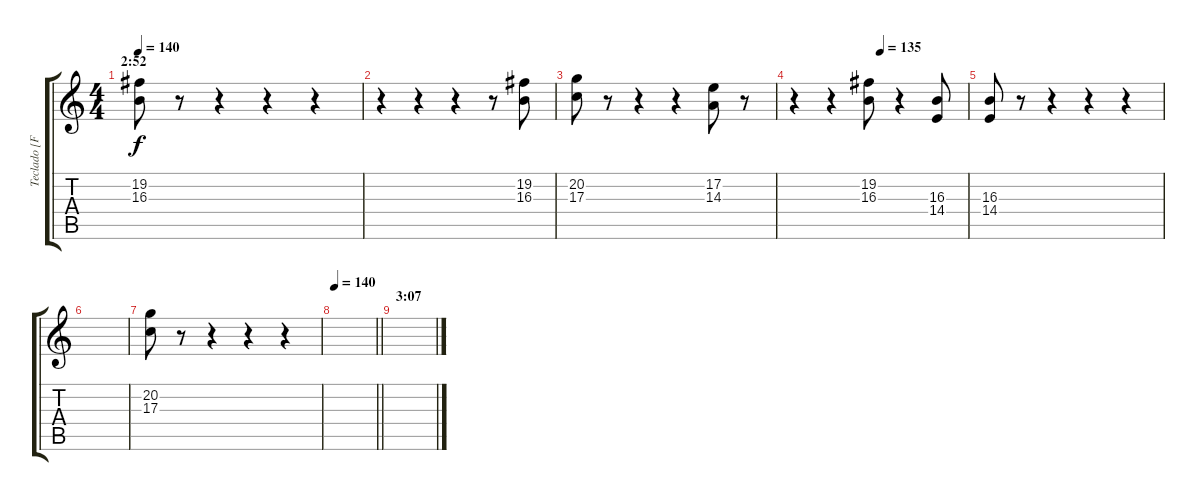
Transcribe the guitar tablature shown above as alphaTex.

\track ("Teclado [Fábio Ribeiro]" "Teclado [F") {instrument choiraahs}
\staff {score tabs}
\tuning (E4 B3 G3 D3 A2 E2) {hide}
\ts (4 4)
\section ("" "2:52")
\tempo 140
\clef g2
\ks c
(19.2 16.3).8{dy f instrument synthstrings1} r.8 r.4 r.4 r.4 |
r.4 r.4 r.4 r.8 (19.2 16.3).8 |
(20.2 17.3).8 r.8 r.4 r.4 (17.2 14.3).8 r.8 |
\tempo (135 0.5)
r.4 r.4 (19.2 16.3).8 r.4 (16.3 14.4).8 |
(16.3 14.4).8 r.8 r.4 r.4 r.4 |
|
(20.2 17.3).8 r.8 r.4 r.4 r.4 |
\tempo 140
\barLineRight lightlight
|
\section ("" "3:07")
